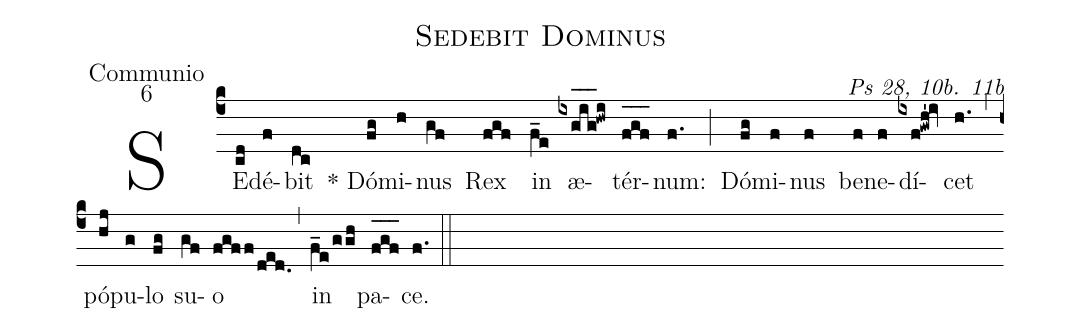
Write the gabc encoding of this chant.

name:Sedebit Dominus;
office-part:Communio;
mode:6;
commentary:Ps 28, 10b. 11b;
%%
(c4) SE(cd)dé(f)bit(dc) * Dó(fg)mi(h)nus(gf) Rex(fgf) in(f_e) æ(ixg_[oh:h]i_[oh:h]g_[oh:h]!hwi)tér(f_[oh:h]g_[oh:h]f_[oh:h])num:(f.) (;) Dó(fg)mi(f)nus(f) be(f)ne(f)dí(ixf!gwh'!iv)cet(h.) (,) pó(hj)pu(g)lo(fg) su(gf)o(fgff/ded.) (,) in(f_e/ggh) pa(f_[oh:h]g_[oh:h]f_[oh:h])ce.(f.) (::)
